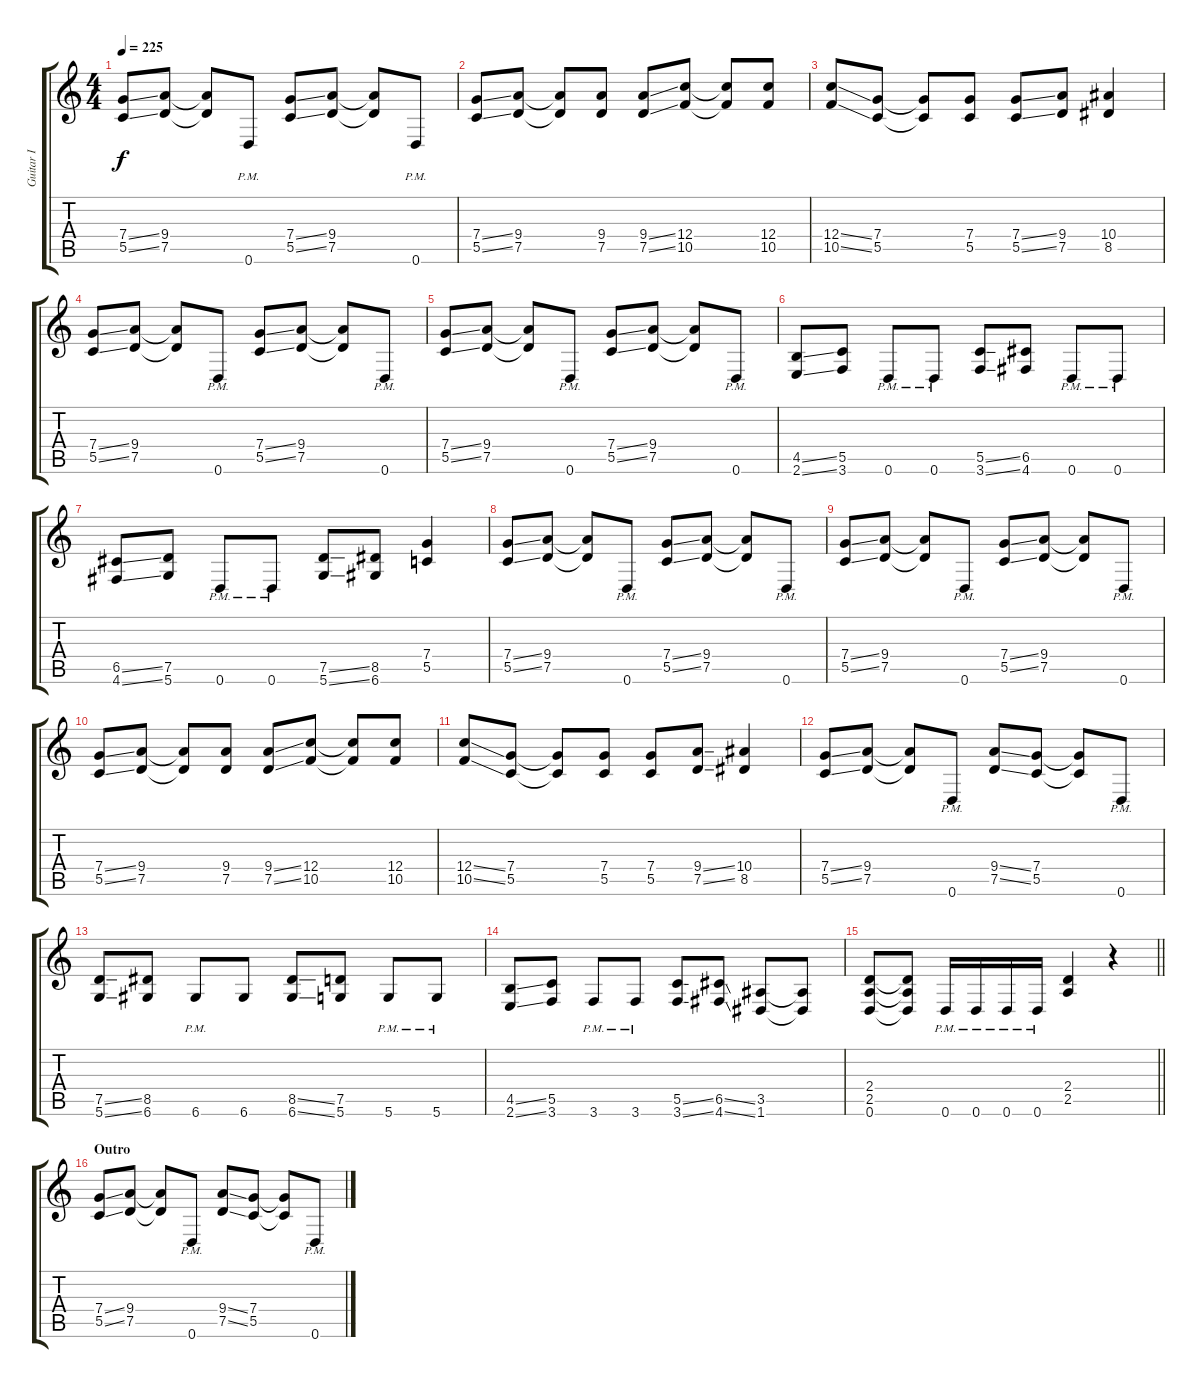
\track ("Guitar I" "Guitar I") {instrument distortionguitar}
\staff {score tabs}
\tuning (D4 A3 F3 C3 G2 D2) {hide}
\ts (4 4)
\tempo 225
\clef g2
\ks c
(7.4{ss} 5.5{ss}).8{dy f} (9.4 7.5).8 (9.4{t} 7.5{t}).8 0.6{pm}.8 (7.4{ss} 5.5{ss}).8 (9.4 7.5).8 (9.4{t} 7.5{t}).8 0.6{pm}.8 |
(7.4{ss} 5.5{ss}).8 (9.4 7.5).8 (9.4{t} 7.5{t}).8 (9.4 7.5).8 (9.4{ss} 7.5{ss}).8 (12.4 10.5).8 (12.4{t} 10.5{t}).8 (12.4 10.5).8 |
(12.4{ss} 10.5{ss}).8 (7.4 5.5).8 (7.4{t} 5.5{t}).8 (7.4 5.5).8 (7.4{ss} 5.5{ss}).8 (9.4 7.5).8 (10.4 8.5).4 |
(7.4{ss} 5.5{ss}).8 (9.4 7.5).8 (9.4{t} 7.5{t}).8 0.6{pm}.8 (7.4{ss} 5.5{ss}).8 (9.4 7.5).8 (9.4{t} 7.5{t}).8 0.6{pm}.8 |
(7.4{ss} 5.5{ss}).8 (9.4 7.5).8 (9.4{t} 7.5{t}).8 0.6{pm}.8 (7.4{ss} 5.5{ss}).8 (9.4 7.5).8 (9.4{t} 7.5{t}).8 0.6{pm}.8 |
(4.5{ss} 2.6{ss}).8 (5.5 3.6).8 0.6{pm}.8 0.6{pm}.8 (5.5{ss} 3.6{ss}).8 (6.5 4.6).8 0.6{pm}.8 0.6{pm}.8 |
(6.5{ss} 4.6{ss}).8 (7.5 5.6).8 0.6{pm}.8 0.6{pm}.8 (7.5{ss} 5.6{ss}).8 (8.5 6.6).8 (7.4 5.5).4 |
(7.4{ss} 5.5{ss}).8 (9.4 7.5).8 (9.4{t} 7.5{t}).8 0.6{pm}.8 (7.4{ss} 5.5{ss}).8 (9.4 7.5).8 (9.4{t} 7.5{t}).8 0.6{pm}.8 |
(7.4{ss} 5.5{ss}).8 (9.4 7.5).8 (9.4{t} 7.5{t}).8 0.6{pm}.8 (7.4{ss} 5.5{ss}).8 (9.4 7.5).8 (9.4{t} 7.5{t}).8 0.6{pm}.8 |
(7.4{ss} 5.5{ss}).8 (9.4 7.5).8 (9.4{t} 7.5{t}).8 (9.4 7.5).8 (9.4{ss} 7.5{ss}).8 (12.4 10.5).8 (12.4{t} 10.5{t}).8 (12.4 10.5).8 |
(12.4{ss} 10.5{ss}).8 (7.4 5.5).8 (7.4{t} 5.5{t}).8 (7.4 5.5).8 (7.4 5.5).8 (9.4{ss} 7.5{ss}).8 (10.4 8.5).4 |
(7.4{ss} 5.5{ss}).8 (9.4 7.5).8 (9.4{t} 7.5{t}).8 0.6{pm}.8 (9.4{ss} 7.5{ss}).8 (7.4 5.5).8 (7.4{t} 5.5{t}).8 0.6{pm}.8 |
(7.5{ss} 5.6{ss}).8 (8.5 6.6).8 6.6{pm}.8 6.6.8 (8.5{ss} 6.6{ss}).8 (7.5 5.6).8 5.6{pm}.8 5.6{pm}.8 |
(4.5{ss} 2.6{ss}).8 (5.5 3.6).8 3.6{pm}.8 3.6{pm}.8 (5.5{ss} 3.6{ss}).8 (6.5{ss} 4.6{ss}).8 (3.5 1.6).8 (3.5{t} 1.6{t}).8 |
\barLineRight lightlight
(2.4 2.5 0.6).8 (2.4{t} 2.5{t} 0.6{t}).8 0.6{pm}.16 0.6{pm}.16 0.6{pm}.16 0.6{pm}.16 (2.4 2.5).4 r.4 |
\section ("" "Outro")
(7.4{ss} 5.5{ss}).8 (9.4 7.5).8 (9.4{t} 7.5{t}).8 0.6{pm}.8 (9.4{ss} 7.5{ss}).8 (7.4 5.5).8 (7.4{t} 5.5{t}).8 0.6{pm}.8
